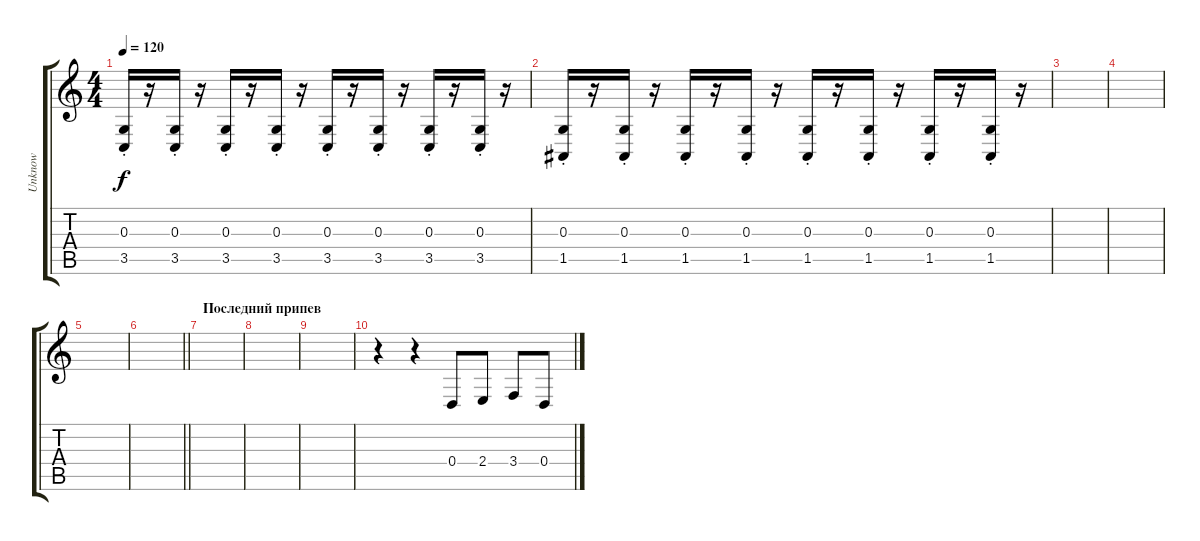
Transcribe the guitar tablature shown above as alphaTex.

\track ("Unknow" "Unknow") {instrument tremolostrings bank 10}
\staff {score tabs}
\tuning (E4 B3 G3 D3 A2 E2) {hide}
\ts (4 4)
\tempo 120
\clef g2
\ks c
(0.3{st} 3.5{st}).16{dy f} r.16 (0.3{st} 3.5{st}).16 r.16 (0.3{st} 3.5{st}).16 r.16 (0.3{st} 3.5{st}).16 r.16 (0.3{st} 3.5{st}).16 r.16 (0.3{st} 3.5{st}).16 r.16 (0.3{st} 3.5{st}).16 r.16 (0.3{st} 3.5{st}).16 r.16 |
(0.3{st} 1.5{st}).16 r.16 (0.3{st} 1.5{st}).16 r.16 (0.3{st} 1.5{st}).16 r.16 (0.3{st} 1.5{st}).16 r.16 (0.3{st} 1.5{st}).16 r.16 (0.3{st} 1.5{st}).16 r.16 (0.3{st} 1.5{st}).16 r.16 (0.3{st} 1.5{st}).16 r.16 |
|
|
|
\barLineRight lightlight
|
\section ("" "Последний припев")
|
|
|
r.4 r.4 0.4.8 2.4.8 3.4.8 0.4.8
